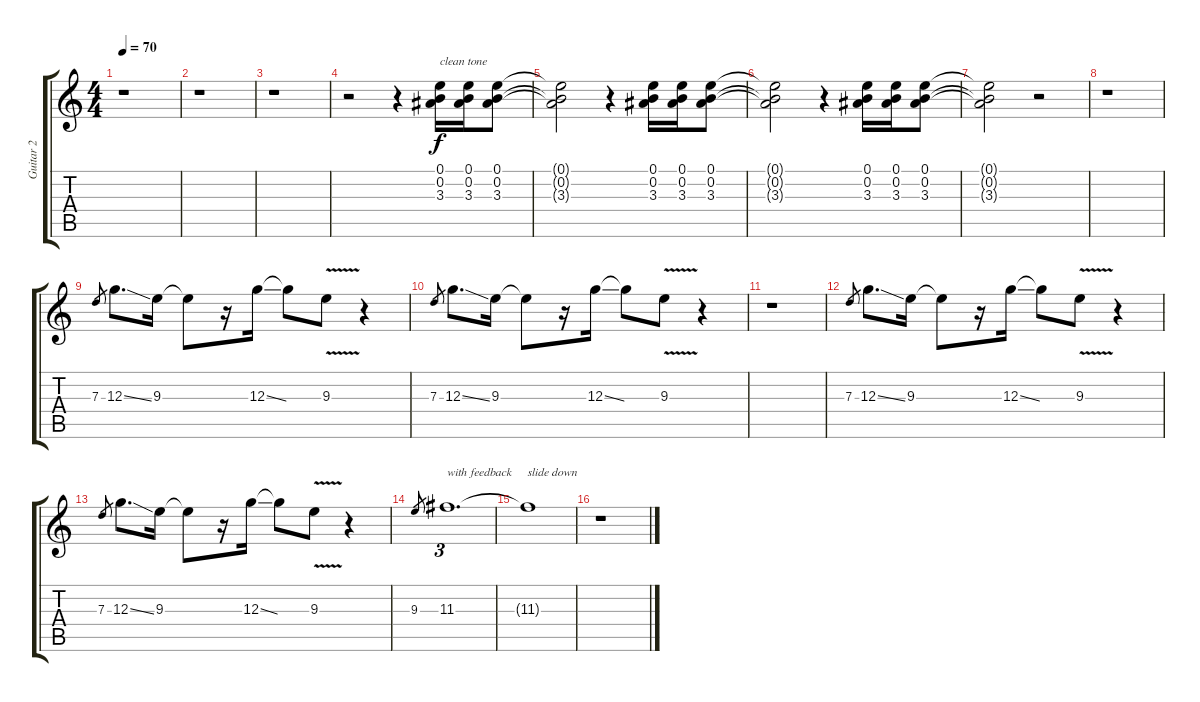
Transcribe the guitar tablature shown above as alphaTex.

\track ("Guitar 2" "Guitar 2") {instrument distortionguitar}
\staff {score tabs}
\tuning (E4 B3 G3 D3 A2 E2) {hide}
\ts (4 4)
\tempo 70
\clef g2
\ks c
r.1{dy f} |
r.1 |
r.1 |
r.2 r.4 (0.1 0.2 3.3).16{txt "clean tone" instrument electricguitarclean} (0.1 0.2 3.3).16 (0.1 0.2 3.3).8 |
(0.1{t} 0.2{t} 3.3{t}).2 r.4 (0.1 0.2 3.3).16{instrument electricguitarclean} (0.1 0.2 3.3).16 (0.1 0.2 3.3).8 |
(0.1{t} 0.2{t} 3.3{t}).2 r.4 (0.1 0.2 3.3).16{instrument electricguitarclean} (0.1 0.2 3.3).16 (0.1 0.2 3.3).8 |
(0.1{t} 0.2{t} 3.3{t}).2 r.2 |
r.1 |
7.3.8{gr} 12.3{ss}.8{d instrument distortionguitar} 9.3.16 9.3{t}.8 r.16 12.3{ss}.16 12.3{t}.8 9.3{v}.8 r.4 |
7.3.8{gr} 12.3{ss}.8{d} 9.3.16 9.3{t}.8 r.16 12.3{ss}.16 12.3{t}.8 9.3{v}.8 r.4 |
r.1 |
7.3.8{gr} 12.3{ss}.8{d} 9.3.16 9.3{t}.8 r.16 12.3{ss}.16 12.3{t}.8 9.3{v}.8 r.4 |
7.3.8{gr} 12.3{ss}.8{d} 9.3.16 9.3{t}.8 r.16 12.3{ss}.16 12.3{t}.8 9.3{v}.8 r.4 |
9.3.8{gr} 11.3.1{d tu (3 2) txt "with feedback"} |
11.3{t}.1{txt "slide down"} |
r.1
